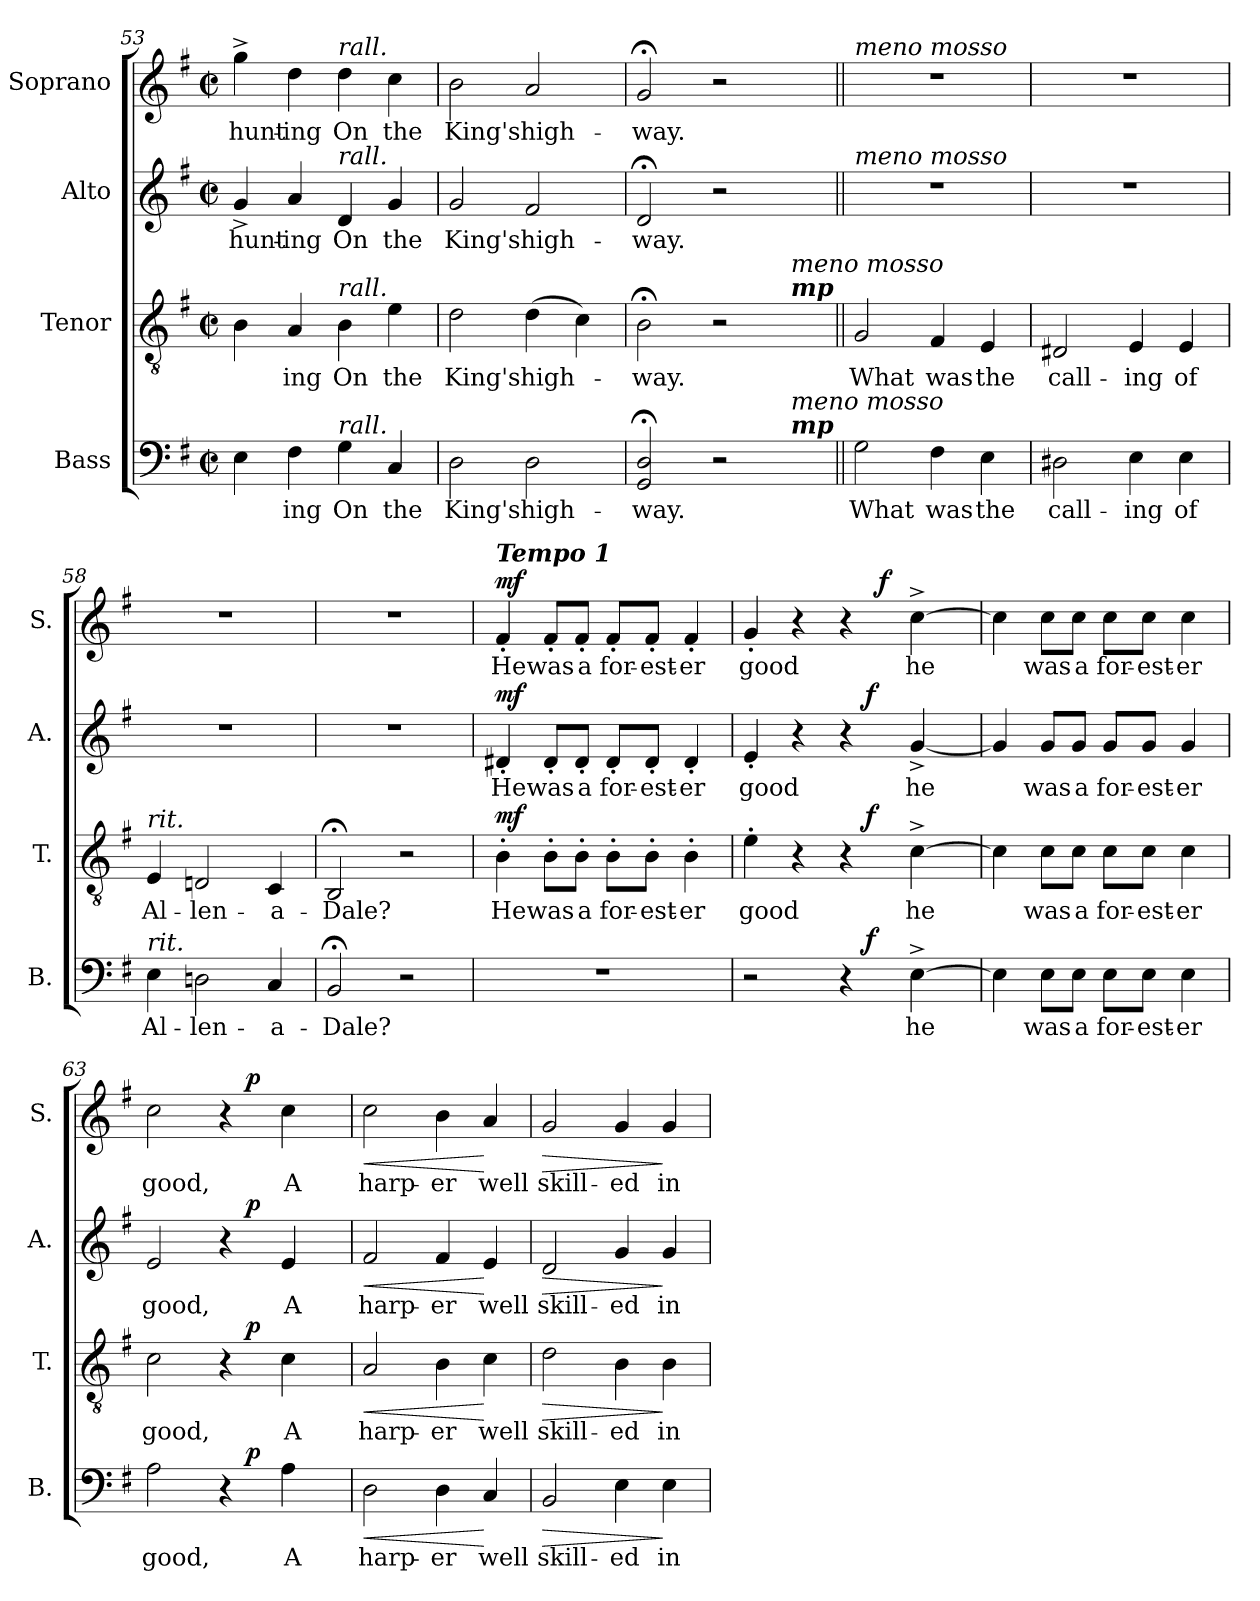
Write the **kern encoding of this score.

**kern	**text	**dynam	**kern	**text	**dynam	**kern	**text	**dynam	**kern	**text	**dynam
*part4	*part4	*part4	*part3	*part3	*part3	*part2	*part2	*part2	*part1	*part1	*part1
*staff4	*staff4	*staff4	*staff3	*staff3	*staff3	*staff2	*staff2	*staff2	*staff1	*staff1	*staff1
*I"Bass	*	*	*I"Tenor	*	*	*I"Alto	*	*	*I"Soprano	*	*
*I'B.	*	*	*I'T.	*	*	*I'A.	*	*	*I'S.	*	*
!!LO:LB:g=z
*clefF4	*	*	*clefGv2	*	*	*clefG2	*	*	*clefG2	*	*
*	*	*	*ITrd7c12	*	*	*	*	*	*	*	*
*k[f#]	*	*	*k[f#]	*	*	*k[f#]	*	*	*k[f#]	*	*
*G:	*	*	*G:	*	*	*G:	*	*	*G:	*	*
*M2/2	*	*	*M2/2	*	*	*M2/2	*	*	*M2/2	*	*
*met(c|)	*	*	*met(c|)	*	*	*met(c|)	*	*	*met(c|)	*	*
=53	=53	=53	=53	=53	=53	=53	=53	=53	=53	=53	=53
!	!	!	!	!	!	!	!LO:LY:b	!	!	!LO:LY:b	!
4E\	.	.	4BB\	.	.	4g^</	-hunt-	.	4gg^>\	-hunt-	.
!	!LO:LY:b	!	!	!LO:LY:b	!	!	!LO:LY:b	!	!	!LO:LY:b	!
4F#\	-ing	.	4AA/	-ing	.	4a/	-ing	.	4dd\	-ing	.
!	!	!	!	!	!	!	!	!	!LO:TX:a:i:t=rall.	!	!
!	!	!	!	!	!	!LO:TX:a:i:t=rall.	!	!	!	!	!
!	!	!	!LO:TX:a:i:t=rall.	!	!	!	!	!	!	!	!
!LO:TX:a:i:t=rall.	!	!	!	!	!	!	!	!	!	!	!
!	!LO:LY:b	!	!	!LO:LY:b	!	!	!LO:LY:b	!	!	!LO:LY:b	!
4G\	On	.	4BB\	On	.	4d/	On	.	4dd\	On	.
!	!LO:LY:b	!	!	!LO:LY:b	!	!	!LO:LY:b	!	!	!LO:LY:b	!
4C/	the	.	4E\	the	.	4g/	the	.	4cc\	the	.
=54	=54	=54	=54	=54	=54	=54	=54	=54	=54	=54	=54
!	!LO:LY:b	!	!	!LO:LY:b	!	!	!LO:LY:b	!	!	!LO:LY:b	!
2D\	King's	.	2D\	King's	.	2g/	King's	.	2b\	King's	.
!	!LO:LY:b	!	!	!LO:LY:b	!	!	!LO:LY:b	!	!	!LO:LY:b	!
2D\	high-	.	(>4D\	high-	.	2f#/	high-	.	2a/	high-	.
.	.	.	4C\)	.	.	.	.	.	.	.	.
=55	=55	=55	=55	=55	=55	=55	=55	=55	=55	=55	=55
!	!LO:LY:b	!	!	!LO:LY:b	!	!	!LO:LY:b	!	!	!LO:LY:b	!
*^	*	*	*^	*	*	*	*	*	*	*	*
2GG/;< 2D/;<	2ryy	-way.	.	2BB;<\	2ryy	-way.	.	2d;</	-way.	.	2g;</	-way.	.
2r	4ryy	.	.	2r	4ryy	.	.	2r	.	.	2r	.	.
.	16.ryy	.	.	.	16.ryy	.	.	.	.	.	.	.	.
!	!	!	!	!	!LO:TX:a:Bi:t=mp	!	!	!	!	!	!	!	!
!	!	!	!	!	!LO:TX:a:i:t=meno mosso	!	!	!	!	!	!	!	!
!	!LO:TX:a:Bi:t=mp	!	!	!	!	!	!	!	!	!	!	!	!
!	!LO:TX:a:i:t=meno mosso	!	!	!	!	!	!	!	!	!	!	!	!
.	8ryy	.	.	.	8ryy	.	.	.	.	.	.	.	.
.	32ryy	.	.	.	32ryy	.	.	.	.	.	.	.	.
=56||	=56||	=56||	=56||	=56||	=56||	=56||	=56||	=56||	=56||	=56||	=56||	=56||	=56||
!	!	!	!	!	!	!	!	!	!	!	!LO:TX:a:i:t=meno mosso	!	!
!	!	!	!	!	!	!	!	!LO:TX:a:i:t=meno mosso	!	!	!	!	!
!	!	!LO:LY:b	!	!	!	!LO:LY:b	!	!	!	!	!	!	!
*v	*v	*	*	*	*	*	*	*	*	*	*	*	*
*	*	*	*v	*v	*	*	*	*	*	*	*	*
2G\	What	.	2GG/	What	.	1r	.	.	1r	.	.
!	!LO:LY:b	!	!	!LO:LY:b	!	!	!	!	!	!	!
4F#\	was	.	4FF#/	was	.	.	.	.	.	.	.
!	!LO:LY:b	!	!	!LO:LY:b	!	!	!	!	!	!	!
4E\	the	.	4EE/	the	.	.	.	.	.	.	.
=57	=57	=57	=57	=57	=57	=57	=57	=57	=57	=57	=57
!	!LO:LY:b	!	!	!LO:LY:b	!	!	!	!	!	!	!
2D#X\	call-	.	2DD#X/	call-	.	1r	.	.	1r	.	.
!	!LO:LY:b	!	!	!LO:LY:b	!	!	!	!	!	!	!
4E\	-ing	.	4EE/	-ing	.	.	.	.	.	.	.
!	!LO:LY:b	!	!	!LO:LY:b	!	!	!	!	!	!	!
4E\	of	.	4EE/	of	.	.	.	.	.	.	.
=58	=58	=58	=58	=58	=58	=58	=58	=58	=58	=58	=58
!	!	!	!LO:TX:a:i:t=rit.	!	!	!	!	!	!	!	!
!LO:TX:a:i:t=rit.	!	!	!	!	!	!	!	!	!	!	!
!	!LO:LY:b	!	!	!LO:LY:b	!	!	!	!	!	!	!
4E\	Al-	.	4EE/	Al-	.	1r	.	.	1r	.	.
!	!LO:LY:b	!	!	!LO:LY:b	!	!	!	!	!	!	!
2Dn\	-len-	.	2DDn/	-len-	.	.	.	.	.	.	.
!	!LO:LY:b	!	!	!LO:LY:b	!	!	!	!	!	!	!
4C/	-a-	.	4CC/	-a-	.	.	.	.	.	.	.
=59	=59	=59	=59	=59	=59	=59	=59	=59	=59	=59	=59
!	!LO:LY:b	!	!	!LO:LY:b	!	!	!	!	!	!	!
2BB;/	-Dale?	.	2BBB;/	-Dale?	.	1r	.	.	1r	.	.
2r	.	.	2r	.	.	.	.	.	.	.	.
!!LO:PB:g=z
=60	=60	=60	=60	=60	=60	=60	=60	=60	=60	=60	=60
!	!	!	!	!	!	!	!	!	!LO:TX:a:Bi:t=Tempo 1	!	!
!	!	!	!	!LO:LY:b	!LO:DY:a	!	!LO:LY:b	!LO:DY:a	!	!LO:LY:b	!LO:DY:a
1r	.	.	4BB'>\	He	mf	4d#X'</	He	mf	4f#'</	He	mf
!	!	!	!	!LO:LY:b	!	!	!LO:LY:b	!	!	!LO:LY:b	!
.	.	.	8BB'>\L	was	.	8d#'</L	was	.	8f#'</L	was	.
!	!	!	!	!LO:LY:b	!	!	!LO:LY:b	!	!	!LO:LY:b	!
.	.	.	8BB'>\J	a	.	8d#'</J	a	.	8f#'</J	a	.
!	!	!	!	!LO:LY:b	!	!	!LO:LY:b	!	!	!LO:LY:b	!
.	.	.	8BB'>\L	for-	.	8d#'</L	for-	.	8f#'</L	for-	.
!	!	!	!	!LO:LY:b	!	!	!LO:LY:b	!	!	!LO:LY:b	!
.	.	.	8BB'>\J	-est-	.	8d#'</J	-est-	.	8f#'</J	-est-	.
!	!	!	!	!LO:LY:b	!	!	!LO:LY:b	!	!	!LO:LY:b	!
.	.	.	4BB'>\	-er	.	4d#'</	-er	.	4f#'</	-er	.
=61	=61	=61	=61	=61	=61	=61	=61	=61	=61	=61	=61
!	!	!	!	!LO:LY:b	!	!	!LO:LY:b	!	!	!LO:LY:b	!
*^	*	*	*^	*	*	*^	*	*	*^	*	*
2r	2ryy	.	.	4E'>\	2ryy	good	.	4e'</	2ryy	good	.	4g'</	2ryy	good	.
.	.	.	.	4r	.	.	.	4r	.	.	.	4r	.	.	.
4r	16.ryy	.	.	4r	16.ryy	.	.	4r	16.ryy	.	.	4r	8ryy	.	.
!	!	!	!LO:DY:a	!	!	!	!LO:DY:a	!	!	!	!LO:DY:a	!	!	!	!
.	4ryy	.	f	.	4ryy	.	f	.	4ryy	.	f	.	.	.	.
!	!	!	!	!	!	!	!	!	!	!	!	!	!	!	!LO:DY:a
.	.	.	.	.	.	.	.	.	.	.	.	.	4.ryy	.	f
!	!	!LO:LY:b	!	!	!	!LO:LY:b	!	!	!	!LO:LY:b	!	!	!	!LO:LY:b	!
[>4E^>\	.	he	.	[>4C^>\	.	he	.	[<4g^</	.	he	.	[>4cc^>\	.	he	.
.	8ryy	.	.	.	8ryy	.	.	.	8ryy	.	.	.	.	.	.
.	32ryy	.	.	.	32ryy	.	.	.	32ryy	.	.	.	.	.	.
*v	*v	*	*	*	*	*	*	*v	*v	*	*	*v	*v	*	*
*	*	*	*v	*v	*	*	*	*	*	*	*	*
=62	=62	=62	=62	=62	=62	=62	=62	=62	=62	=62	=62
4E\]	.	.	4C\]	.	.	4g/]	.	.	4cc\]	.	.
!	!LO:LY:b	!	!	!LO:LY:b	!	!	!LO:LY:b	!	!	!LO:LY:b	!
8E\L	was	.	8C\L	was	.	8g/L	was	.	8cc\L	was	.
!	!LO:LY:b	!	!	!LO:LY:b	!	!	!LO:LY:b	!	!	!LO:LY:b	!
8E\J	a	.	8C\J	a	.	8g/J	a	.	8cc\J	a	.
!	!LO:LY:b	!	!	!LO:LY:b	!	!	!LO:LY:b	!	!	!LO:LY:b	!
8E\L	for-	.	8C\L	for-	.	8g/L	for-	.	8cc\L	for-	.
!	!LO:LY:b	!	!	!LO:LY:b	!	!	!LO:LY:b	!	!	!LO:LY:b	!
8E\J	-est-	.	8C\J	-est-	.	8g/J	-est-	.	8cc\J	-est-	.
!	!LO:LY:b	!	!	!LO:LY:b	!	!	!LO:LY:b	!	!	!LO:LY:b	!
4E\	-er	.	4C\	-er	.	4g/	-er	.	4cc\	-er	.
=63	=63	=63	=63	=63	=63	=63	=63	=63	=63	=63	=63
!	!LO:LY:b	!	!	!LO:LY:b	!	!	!LO:LY:b	!	!	!LO:LY:b	!
*^	*	*	*^	*	*	*^	*	*	*^	*	*
2A\	2ryy	good,	.	2C\	2ryy	good,	.	2e/	2ryy	good,	.	2cc\	2ryy	good,	.
4r	16.ryy	.	.	4r	16.ryy	.	.	4r	16.ryy	.	.	4r	16.ryy	.	.
!	!	!	!LO:DY:a	!	!	!	!LO:DY:a	!	!	!	!LO:DY:a	!	!	!	!LO:DY:a
.	4ryy	.	p	.	4ryy	.	p	.	4ryy	.	p	.	4ryy	.	p
!	!	!LO:LY:b	!	!	!	!LO:LY:b	!	!	!	!LO:LY:b	!	!	!	!LO:LY:b	!
4A\	.	A	.	4C\	.	A	.	4e/	.	A	.	4cc\	.	A	.
.	8ryy	.	.	.	8ryy	.	.	.	8ryy	.	.	.	8ryy	.	.
.	32ryy	.	.	.	32ryy	.	.	.	32ryy	.	.	.	32ryy	.	.
=64	=64	=64	=64	=64	=64	=64	=64	=64	=64	=64	=64	=64	=64	=64	=64
!	!	!LO:LY:b	!LO:HP:b	!	!	!LO:LY:b	!LO:HP:b	!	!	!LO:LY:b	!LO:HP:b	!	!	!LO:LY:b	!LO:HP:b
*v	*v	*	*	*	*	*	*	*v	*v	*	*	*v	*v	*	*
*	*	*	*v	*v	*	*	*	*	*	*	*	*
2D\	harp-	<	2AA/	harp-	<	2f#/	harp-	<	2cc\	harp-	<
!	!LO:LY:b	!	!	!LO:LY:b	!	!	!LO:LY:b	!	!	!LO:LY:b	!
4D\	-er	.	4BB\	-er	.	4f#/	-er	.	4b\	-er	.
!	!LO:LY:b	!	!	!LO:LY:b	!	!	!LO:LY:b	!	!	!LO:LY:b	!
4C/	well	[	4C\	well	[	4e/	well	[	4a/	well	[
!!LO:LB:g=z
=65	=65	=65	=65	=65	=65	=65	=65	=65	=65	=65	=65
!	!LO:LY:b	!LO:HP:b	!	!LO:LY:b	!LO:HP:b	!	!LO:LY:b	!LO:HP:b	!	!LO:LY:b	!LO:HP:b
2BB/	skill-	>	2D\	skill-	>	2d/	skill-	>	2g/	skill-	>
!	!LO:LY:b	!	!	!LO:LY:b	!	!	!LO:LY:b	!	!	!LO:LY:b	!
4E\	-ed	.	4BB\	-ed	.	4g/	-ed	.	4g/	-ed	.
!	!LO:LY:b	!	!	!LO:LY:b	!	!	!LO:LY:b	!	!	!LO:LY:b	!
4E\	in	]	4BB\	in	]	4g/	in	]	4g/	in	]
=	=	=	=	=	=	=	=	=	=	=	=
*-	*-	*-	*-	*-	*-	*-	*-	*-	*-	*-	*-
